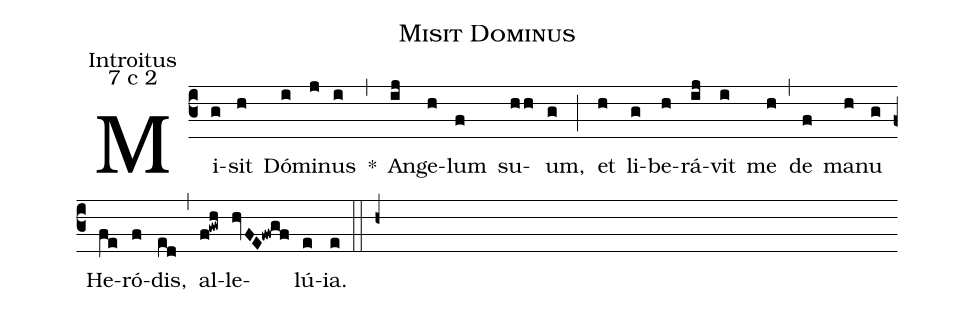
name: Misit Dominus;
office-part: Introitus;
mode: 7;
mode-differentia: c 2;
%%
(c3)

Mi(g)sit(h) Dó(i)mi(j)nus(i) *(,) An(ij)ge(h)lum(f) su(hh)um,(g) (;) et(h) li(g)be(h)rá(ij)vit(i) me(h) (,) de(f) ma(h)nu(g) He(fe)ró(f)dis,(ed) (,) al(f!gwh)le(hvFE!fwgf)lú(e)ia.(e)

(::)

(h+)
